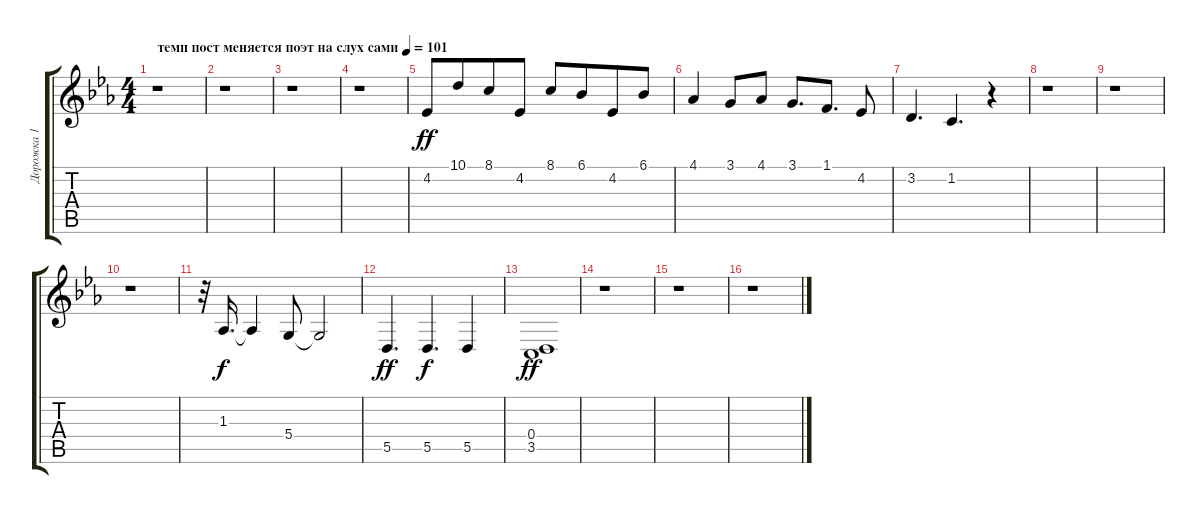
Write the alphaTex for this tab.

\track ("Дорожка 1" "Дорожка 1") {instrument acousticgrandpiano}
\staff {score tabs}
\tuning (E4 B3 G3 D3 A2 E2) {hide}
\ts (4 4)
\tempo (101 "темп пост меняется поэт на слух сами")
\clef g2
\ks eb
r.1{dy ff instrument acousticgrandpiano} |
r.1 |
r.1 |
r.1 |
4.2.8 10.1.8{beam merge} 8.1.8 4.2.8 8.1.8 6.1.8{beam merge} 4.2.8 6.1.8 |
4.1.4 3.1.8 4.1.8 3.1.8{d} 1.1.8{d} 4.2.8 |
3.2.4{d} 1.2.4{d} r.4 |
r.1 |
r.1 |
r.1 |
r.32 1.3.16{d dy f} 1.3{t}.4 5.4.8 5.4{t}.2 |
5.5.4{d dy ff} 5.5.4{d dy f} 5.5.4 |
(0.4 3.5).1{dy ff} |
r.1 |
r.1 |
r.1
